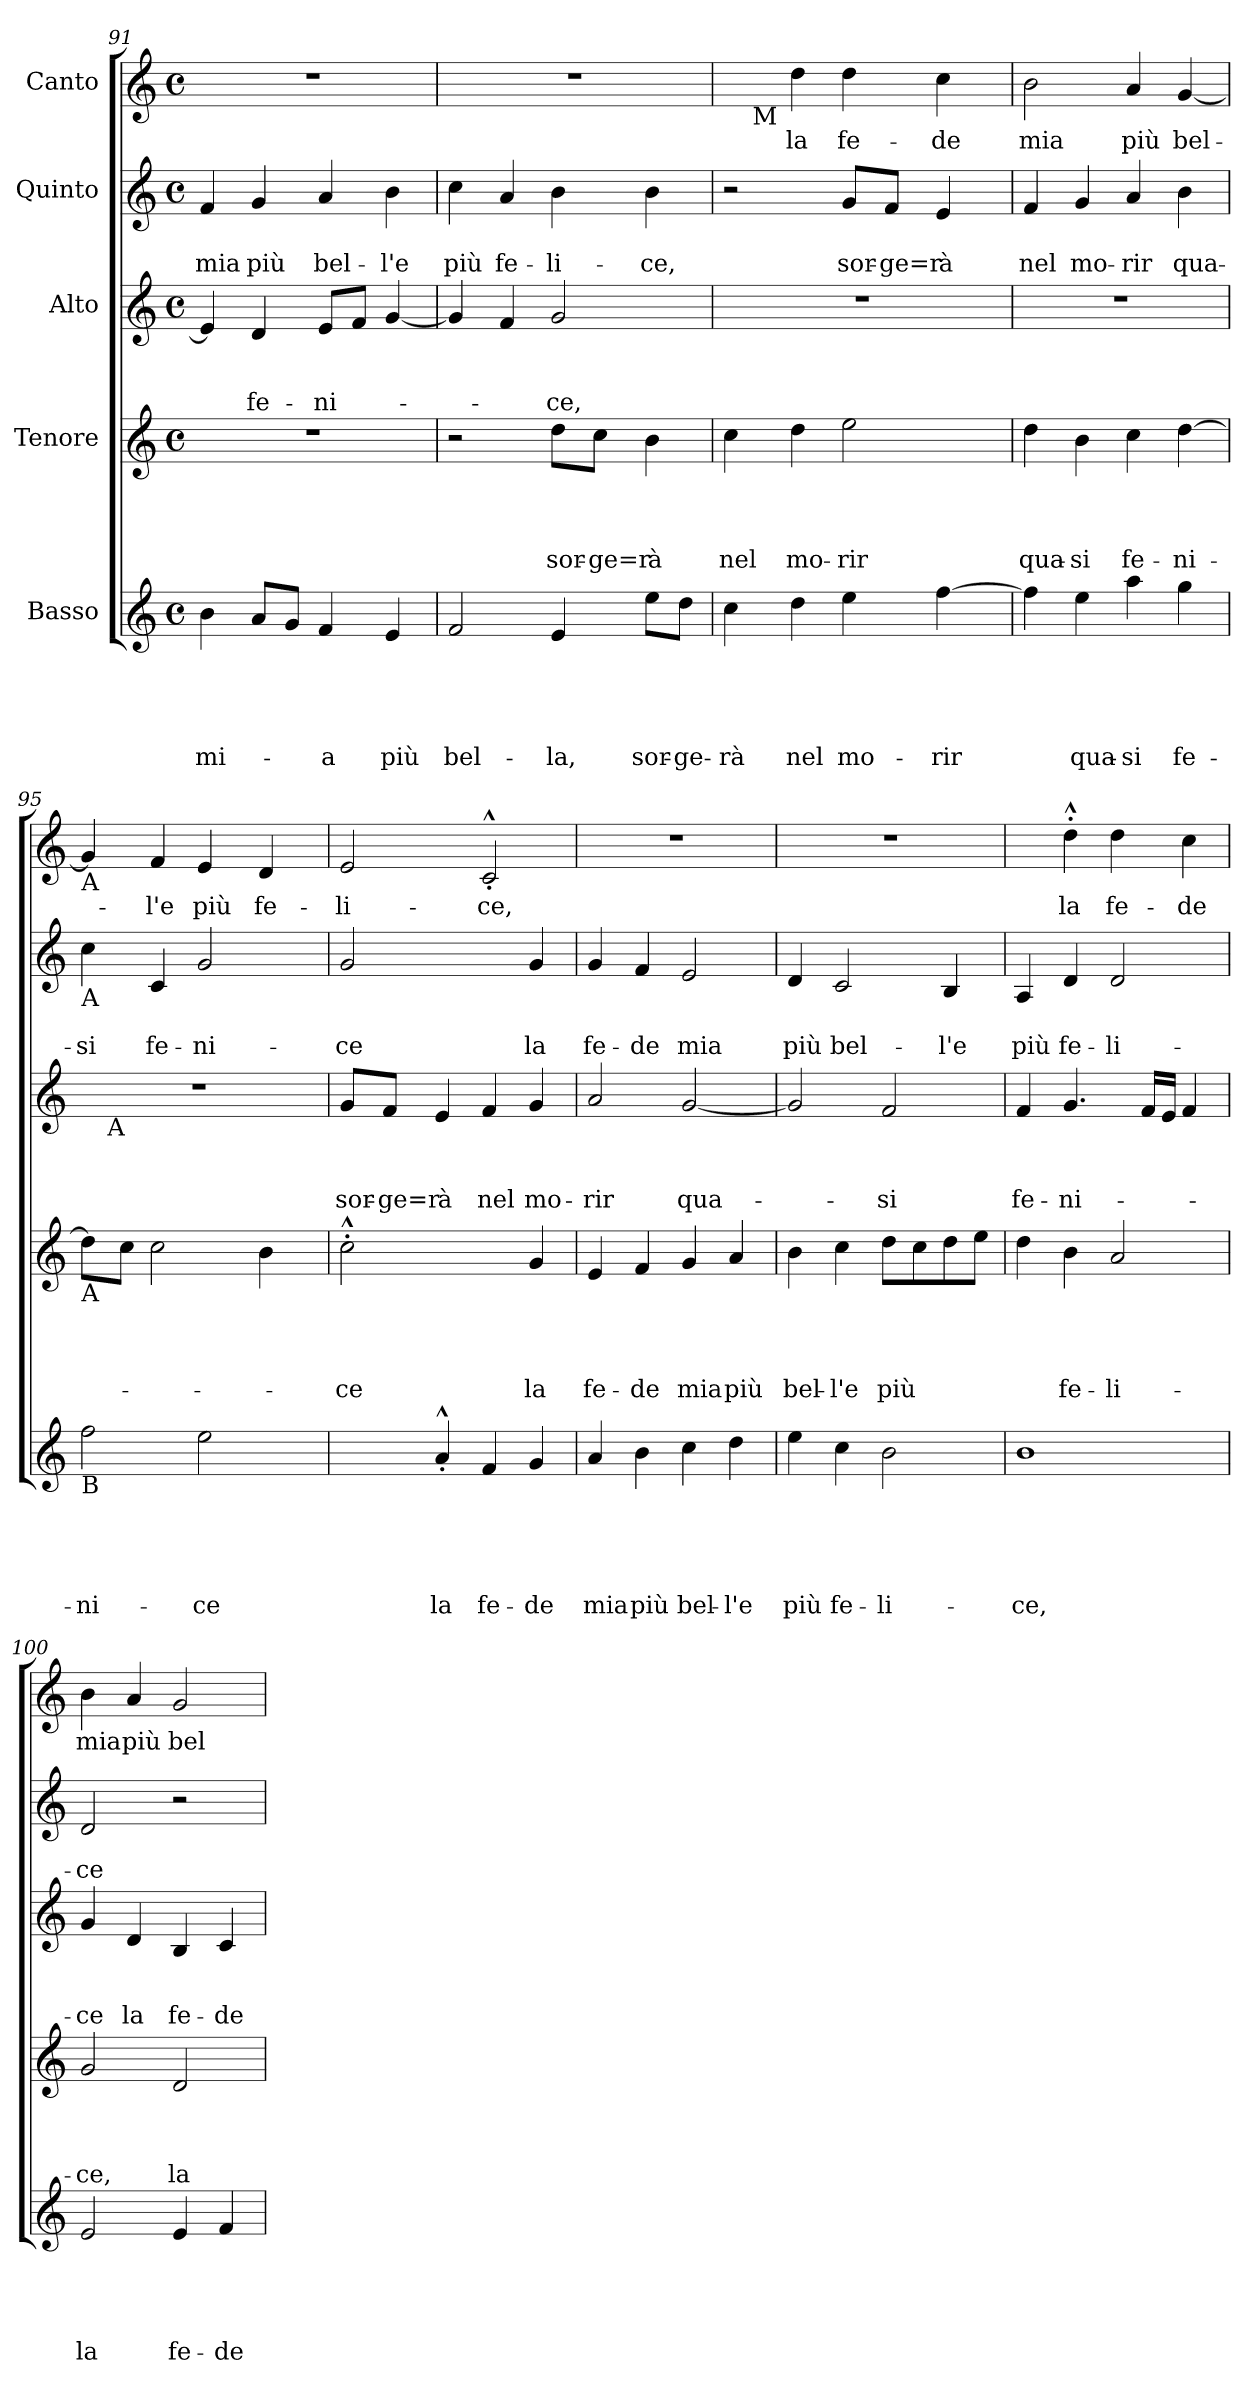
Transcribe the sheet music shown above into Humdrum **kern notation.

**kern	**text	**text	**text	**text	**text	**kern	**text	**text	**text	**text	**kern	**text	**text	**text	**kern	**text	**text	**kern	**text
*part5	*part5	*part5	*part5	*part5	*part5	*part4	*part4	*part4	*part4	*part4	*part3	*part3	*part3	*part3	*part2	*part2	*part2	*part1	*part1
*staff5	*staff5	*staff5	*staff5	*staff5	*staff5	*staff4	*staff4	*staff4	*staff4	*staff4	*staff3	*staff3	*staff3	*staff3	*staff2	*staff2	*staff2	*staff1	*staff1
*I"Basso	*	*	*	*	*	*I"Tenore	*	*	*	*	*I"Alto	*	*	*	*I"Quinto	*	*	*I"Canto	*
*clefG2	*	*	*	*	*	*clefG2	*	*	*	*	*clefG2	*	*	*	*clefG2	*	*	*clefG2	*
*k[]	*	*	*	*	*	*k[]	*	*	*	*	*k[]	*	*	*	*k[]	*	*	*k[]	*
*C:	*	*	*	*	*	*C:	*	*	*	*	*C:	*	*	*	*C:	*	*	*C:	*
*M4/4	*	*	*	*	*	*M4/4	*	*	*	*	*M4/4	*	*	*	*M4/4	*	*	*M4/4	*
*met(c)	*	*	*	*	*	*met(c)	*	*	*	*	*met(c)	*	*	*	*met(c)	*	*	*met(c)	*
=91	=91	=91	=91	=91	=91	=91	=91	=91	=91	=91	=91	=91	=91	=91	=91	=91	=91	=91	=91
!	!	!	!	!	!LO:LY:b	!	!	!	!	!	!	!	!	!	!	!	!LO:LY:b	!	!
4b\	.	.	.	.	mi-	1r	.	.	.	.	4e/]	.	.	.	4f/	.	mia	1r	.
!	!	!	!	!	!	!	!	!	!	!	!	!	!	!LO:LY:b	!	!	!LO:LY:b	!	!
8a/L	.	.	.	.	.	.	.	.	.	.	4d/	.	.	fe-	4g/	.	più	.	.
8g/J	.	.	.	.	.	.	.	.	.	.	.	.	.	.	.	.	.	.	.
!	!	!	!	!	!LO:LY:b	!	!	!	!	!	!	!	!	!LO:LY:b	!	!	!LO:LY:b	!	!
4f/	.	.	.	.	-a	.	.	.	.	.	8e/L	.	.	-ni-	4a/	.	bel-	.	.
.	.	.	.	.	.	.	.	.	.	.	8f/J	.	.	.	.	.	.	.	.
!	!	!	!	!	!LO:LY:b	!	!	!	!	!	!	!	!	!	!	!	!LO:LY:b	!	!
4e/	.	.	.	.	più	.	.	.	.	.	[<4g/	.	.	.	4b\	.	-l'e	.	.
=92	=92	=92	=92	=92	=92	=92	=92	=92	=92	=92	=92	=92	=92	=92	=92	=92	=92	=92	=92
!	!	!	!	!	!LO:LY:b	!	!	!	!	!	!	!	!	!	!	!	!LO:LY:b	!	!
2f/	.	.	.	.	bel-	2r	.	.	.	.	4g/]	.	.	.	4cc\	.	più	1r	.
!	!	!	!	!	!	!	!	!	!	!	!	!	!	!	!	!	!LO:LY:b	!	!
.	.	.	.	.	.	.	.	.	.	.	4f/	.	.	.	4a/	.	fe-	.	.
!	!	!	!	!	!LO:LY:b	!	!	!	!	!LO:LY:b	!	!	!	!LO:LY:b	!	!	!LO:LY:b	!	!
4e/	.	.	.	.	-la,	8dd\L	.	.	.	sor-	2g/	.	.	-ce,	4b\	.	-li-	.	.
!	!	!	!	!	!	!	!	!	!	!LO:LY:b	!	!	!	!	!	!	!	!	!
.	.	.	.	.	.	8cc\J	.	.	.	-ge=r	.	.	.	.	.	.	.	.	.
!	!	!	!	!	!LO:LY:b	!	!	!	!	!LO:LY:b	!	!	!	!	!	!	!LO:LY:b	!	!
8ee\L	.	.	.	.	sor-	4b\	.	.	.	à	.	.	.	.	4b\	.	-ce,	.	.
!	!	!	!	!	!LO:LY:b	!	!	!	!	!	!	!	!	!	!	!	!	!	!
8dd\J	.	.	.	.	-ge-	.	.	.	.	.	.	.	.	.	.	.	.	.	.
=93	=93	=93	=93	=93	=93	=93	=93	=93	=93	=93	=93	=93	=93	=93	=93	=93	=93	=93	=93
!	!	!	!	!	!LO:LY:b	!	!	!	!	!LO:LY:b	!	!	!	!	!	!	!	!	!
*	*	*	*	*	*	*	*	*	*	*	*	*	*	*	*	*	*	*^	*
4cc\	.	.	.	.	-rà	4cc\	.	.	.	nel	1r	.	.	.	2r	.	.	4ryy	16.ryy	.
!	!	!	!	!	!	!	!	!	!	!	!	!	!	!	!	!	!	!	!LO:TX:b:t=M	!
.	.	.	.	.	.	.	.	.	.	.	.	.	.	.	.	.	.	.	2ryy	.
!	!	!	!	!	!LO:LY:b	!	!	!	!	!LO:LY:b	!	!	!	!	!	!	!	!	!	!LO:LY:b
4dd\	.	.	.	.	nel	4dd\	.	.	.	mo-	.	.	.	.	.	.	.	4dd\	.	la
!	!	!	!	!	!LO:LY:b	!	!	!	!	!LO:LY:b	!	!	!	!	!	!	!LO:LY:b	!	!	!LO:LY:b
4ee\	.	.	.	.	mo-	2ee\	.	.	.	-rir	.	.	.	.	8g/L	.	sor-	4dd\	.	fe-
.	.	.	.	.	.	.	.	.	.	.	.	.	.	.	.	.	.	.	4ryy	.
!	!	!	!	!	!	!	!	!	!	!	!	!	!	!	!	!	!LO:LY:b	!	!	!
.	.	.	.	.	.	.	.	.	.	.	.	.	.	.	8f/J	.	-ge=r	.	.	.
!	!	!	!	!	!LO:LY:b	!	!	!	!	!	!	!	!	!	!	!	!LO:LY:b	!	!	!LO:LY:b
[>4ff\	.	.	.	.	-rir	.	.	.	.	.	.	.	.	.	4e/	.	à	4cc\	.	-de
.	.	.	.	.	.	.	.	.	.	.	.	.	.	.	.	.	.	.	8ryy	.
.	.	.	.	.	.	.	.	.	.	.	.	.	.	.	.	.	.	.	32ryy	.
=94	=94	=94	=94	=94	=94	=94	=94	=94	=94	=94	=94	=94	=94	=94	=94	=94	=94	=94	=94	=94
!	!	!	!	!	!	!	!	!	!	!LO:LY:b	!	!	!	!	!	!	!LO:LY:b	!	!	!LO:LY:b
*	*	*	*	*	*	*	*	*	*	*	*	*	*	*	*	*	*	*v	*v	*
4ff\]	.	.	.	.	.	4dd\	.	.	.	qua-	1r	.	.	.	4f/	.	nel	2b\	mia
!	!	!	!	!	!LO:LY:b	!	!	!	!	!LO:LY:b	!	!	!	!	!	!	!LO:LY:b	!	!
4ee\	.	.	.	.	qua-	4b\	.	.	.	-si	.	.	.	.	4g/	.	mo-	.	.
!	!	!	!	!	!LO:LY:b	!	!	!	!	!LO:LY:b	!	!	!	!	!	!	!LO:LY:b	!	!LO:LY:b
4aa\	.	.	.	.	-si	4cc\	.	.	.	fe-	.	.	.	.	4a/	.	-rir	4a/	più
!	!	!	!	!	!LO:LY:b	!	!	!	!	!LO:LY:b	!	!	!	!	!	!	!LO:LY:b	!	!LO:LY:b
4gg\	.	.	.	.	fe-	[<4dd\	.	.	.	-ni-	.	.	.	.	4b\	.	qua-	[<4g/	bel-
!!LO:LB:g=z
=95	=95	=95	=95	=95	=95	=95	=95	=95	=95	=95	=95	=95	=95	=95	=95	=95	=95	=95	=95
!	!	!	!	!	!	!	!	!	!	!	!	!	!	!	!	!	!	!LO:TX:b:t=A	!
!	!	!	!	!	!	!	!	!	!	!	!	!	!	!	!LO:TX:b:t=A	!	!	!	!
!	!	!	!	!	!	!LO:TX:b:t=A	!	!	!	!	!	!	!	!	!	!	!	!	!
!LO:TX:b:t=B	!	!	!	!	!	!	!	!	!	!	!	!	!	!	!	!	!	!	!
!	!	!	!	!	!LO:LY:b	!	!	!	!	!	!	!	!	!	!	!	!LO:LY:b	!	!
*	*	*	*	*	*	*	*	*	*	*	*^	*	*	*	*	*	*	*	*
2ff\	.	.	.	.	-ni-	8dd\L]	.	.	.	.	1r	16.ryy	.	.	.	4cc\	.	-si	4g/]	.
!	!	!	!	!	!	!	!	!	!	!	!	!LO:TX:b:t=A	!	!	!	!	!	!	!	!
.	.	.	.	.	.	.	.	.	.	.	.	2ryy	.	.	.	.	.	.	.	.
.	.	.	.	.	.	8cc\J	.	.	.	.	.	.	.	.	.	.	.	.	.	.
!	!	!	!	!	!	!	!	!	!	!	!	!	!	!	!	!	!	!LO:LY:b	!	!LO:LY:b
.	.	.	.	.	.	2cc\	.	.	.	.	.	.	.	.	.	4c/	.	fe-	4f/	-l'e
!	!	!	!	!	!LO:LY:b	!	!	!	!	!	!	!	!	!	!	!	!	!LO:LY:b	!	!LO:LY:b
2ee\	.	.	.	.	-ce	.	.	.	.	.	.	.	.	.	.	2g/	.	-ni-	4e/	più
.	.	.	.	.	.	.	.	.	.	.	.	4ryy	.	.	.	.	.	.	.	.
!	!	!	!	!	!	!	!	!	!	!	!	!	!	!	!	!	!	!	!	!LO:LY:b
.	.	.	.	.	.	4b\	.	.	.	.	.	.	.	.	.	.	.	.	4d/	fe-
.	.	.	.	.	.	.	.	.	.	.	.	8ryy	.	.	.	.	.	.	.	.
.	.	.	.	.	.	.	.	.	.	.	.	32ryy	.	.	.	.	.	.	.	.
=96	=96	=96	=96	=96	=96	=96	=96	=96	=96	=96	=96	=96	=96	=96	=96	=96	=96	=96	=96	=96
!	!	!	!	!	!	!	!	!	!	!LO:LY:b	!	!	!	!	!LO:LY:b	!	!	!LO:LY:b	!	!LO:LY:b
*	*	*	*	*	*	*	*	*	*	*	*v	*v	*	*	*	*	*	*	*	*
4ryy	.	.	.	.	.	2cc^^>'>\	.	.	.	-ce	8g/L	.	.	sor-	2g/	.	-ce	2e/	-li-
!	!	!	!	!	!	!	!	!	!	!	!	!	!	!LO:LY:b	!	!	!	!	!
.	.	.	.	.	.	.	.	.	.	.	8f/J	.	.	-ge=r	.	.	.	.	.
!	!	!	!	!	!LO:LY:b	!	!	!	!	!	!	!	!	!LO:LY:b	!	!	!	!	!
4a^^<'</	.	.	.	.	la	.	.	.	.	.	4e/	.	.	à	.	.	.	.	.
!	!	!	!	!	!LO:LY:b	!	!	!	!	!	!	!	!	!LO:LY:b	!	!	!	!	!LO:LY:b
4f/	.	.	.	.	fe-	4ryy	.	.	.	.	4f/	.	.	nel	4ryy	.	.	2c^^<'</	-ce,
!	!	!	!	!	!LO:LY:b	!	!	!	!	!LO:LY:b	!	!	!	!LO:LY:b	!	!	!LO:LY:b	!	!
4g/	.	.	.	.	-de	4g/	.	.	.	la	4g/	.	.	mo-	4g/	.	la	.	.
=97	=97	=97	=97	=97	=97	=97	=97	=97	=97	=97	=97	=97	=97	=97	=97	=97	=97	=97	=97
!	!	!	!	!	!LO:LY:b	!	!	!	!	!LO:LY:b	!	!	!	!LO:LY:b	!	!	!LO:LY:b	!	!
4a/	.	.	.	.	mia	4e/	.	.	.	fe-	2a/	.	.	-rir	4g/	.	fe-	1r	.
!	!	!	!	!	!LO:LY:b	!	!	!	!	!LO:LY:b	!	!	!	!	!	!	!LO:LY:b	!	!
4b\	.	.	.	.	più	4f/	.	.	.	-de	.	.	.	.	4f/	.	-de	.	.
!	!	!	!	!	!LO:LY:b	!	!	!	!	!LO:LY:b	!	!	!	!LO:LY:b	!	!	!LO:LY:b	!	!
4cc\	.	.	.	.	bel-	4g/	.	.	.	mia	[<2g/	.	.	qua-	2e/	.	mia	.	.
!	!	!	!	!	!LO:LY:b	!	!	!	!	!LO:LY:b	!	!	!	!	!	!	!	!	!
4dd\	.	.	.	.	-l'e	4a/	.	.	.	più	.	.	.	.	.	.	.	.	.
=98	=98	=98	=98	=98	=98	=98	=98	=98	=98	=98	=98	=98	=98	=98	=98	=98	=98	=98	=98
!	!	!	!	!	!LO:LY:b	!	!	!	!	!LO:LY:b	!	!	!	!	!	!	!LO:LY:b	!	!
4ee\	.	.	.	.	più	4b\	.	.	.	bel-	2g/]	.	.	.	4d/	.	più	1r	.
!	!	!	!	!	!LO:LY:b	!	!	!	!	!LO:LY:b	!	!	!	!	!	!	!LO:LY:b	!	!
4cc\	.	.	.	.	fe-	4cc\	.	.	.	-l'e	.	.	.	.	2c/	.	bel-	.	.
!	!	!	!	!	!LO:LY:b	!	!	!	!	!LO:LY:b	!	!	!	!LO:LY:b	!	!	!	!	!
2b\	.	.	.	.	-li-	8dd\L	.	.	.	più	2f/	.	.	-si	.	.	.	.	.
.	.	.	.	.	.	8cc\	.	.	.	.	.	.	.	.	.	.	.	.	.
!	!	!	!	!	!	!	!	!	!	!	!	!	!	!	!	!	!LO:LY:b	!	!
.	.	.	.	.	.	8dd\	.	.	.	.	.	.	.	.	4B/	.	-l'e	.	.
.	.	.	.	.	.	8ee\J	.	.	.	.	.	.	.	.	.	.	.	.	.
=99	=99	=99	=99	=99	=99	=99	=99	=99	=99	=99	=99	=99	=99	=99	=99	=99	=99	=99	=99
!	!	!	!	!	!LO:LY:b	!	!	!	!	!	!	!	!	!LO:LY:b	!	!	!LO:LY:b	!	!
1b	.	.	.	.	-ce,	4dd\	.	.	.	.	4f/	.	.	fe-	4A/	.	più	4ryy	.
!	!	!	!	!	!	!	!	!	!	!LO:LY:b	!	!	!	!LO:LY:b	!	!	!LO:LY:b	!	!LO:LY:b
.	.	.	.	.	.	4b\	.	.	.	fe-	4.g/	.	.	-ni-	4d/	.	fe-	4dd^^>'>\	la
!	!	!	!	!	!	!	!	!	!	!LO:LY:b	!	!	!	!	!	!	!LO:LY:b	!	!LO:LY:b
.	.	.	.	.	.	2a/	.	.	.	-li-	.	.	.	.	2d/	.	-li-	4dd\	fe-
.	.	.	.	.	.	.	.	.	.	.	16f/LL	.	.	.	.	.	.	.	.
.	.	.	.	.	.	.	.	.	.	.	16e/JJ	.	.	.	.	.	.	.	.
!	!	!	!	!	!	!	!	!	!	!	!	!	!	!	!	!	!	!	!LO:LY:b
.	.	.	.	.	.	.	.	.	.	.	4f/	.	.	.	.	.	.	4cc\	-de
=100	=100	=100	=100	=100	=100	=100	=100	=100	=100	=100	=100	=100	=100	=100	=100	=100	=100	=100	=100
!	!	!	!	!	!LO:LY:b	!	!	!	!	!LO:LY:b	!	!	!	!LO:LY:b	!	!	!LO:LY:b	!	!LO:LY:b
2e/	.	.	.	.	la	2g/	.	.	.	-ce,	4g/	.	.	-ce	2d/	.	-ce	4b\	mia
!	!	!	!	!	!	!	!	!	!	!	!	!	!	!LO:LY:b	!	!	!	!	!LO:LY:b
.	.	.	.	.	.	.	.	.	.	.	4d/	.	.	la	.	.	.	4a/	più
!	!	!	!	!	!LO:LY:b	!	!	!	!	!LO:LY:b	!	!	!	!LO:LY:b	!	!	!	!	!LO:LY:b
4e/	.	.	.	.	fe-	2d/	.	.	.	la	4B/	.	.	fe-	2r	.	.	2g/	bel-
!	!	!	!	!	!LO:LY:b	!	!	!	!	!	!	!	!	!LO:LY:b	!	!	!	!	!
4f/	.	.	.	.	-de	.	.	.	.	.	4c/	.	.	-de	.	.	.	.	.
=	=	=	=	=	=	=	=	=	=	=	=	=	=	=	=	=	=	=	=
*-	*-	*-	*-	*-	*-	*-	*-	*-	*-	*-	*-	*-	*-	*-	*-	*-	*-	*-	*-
